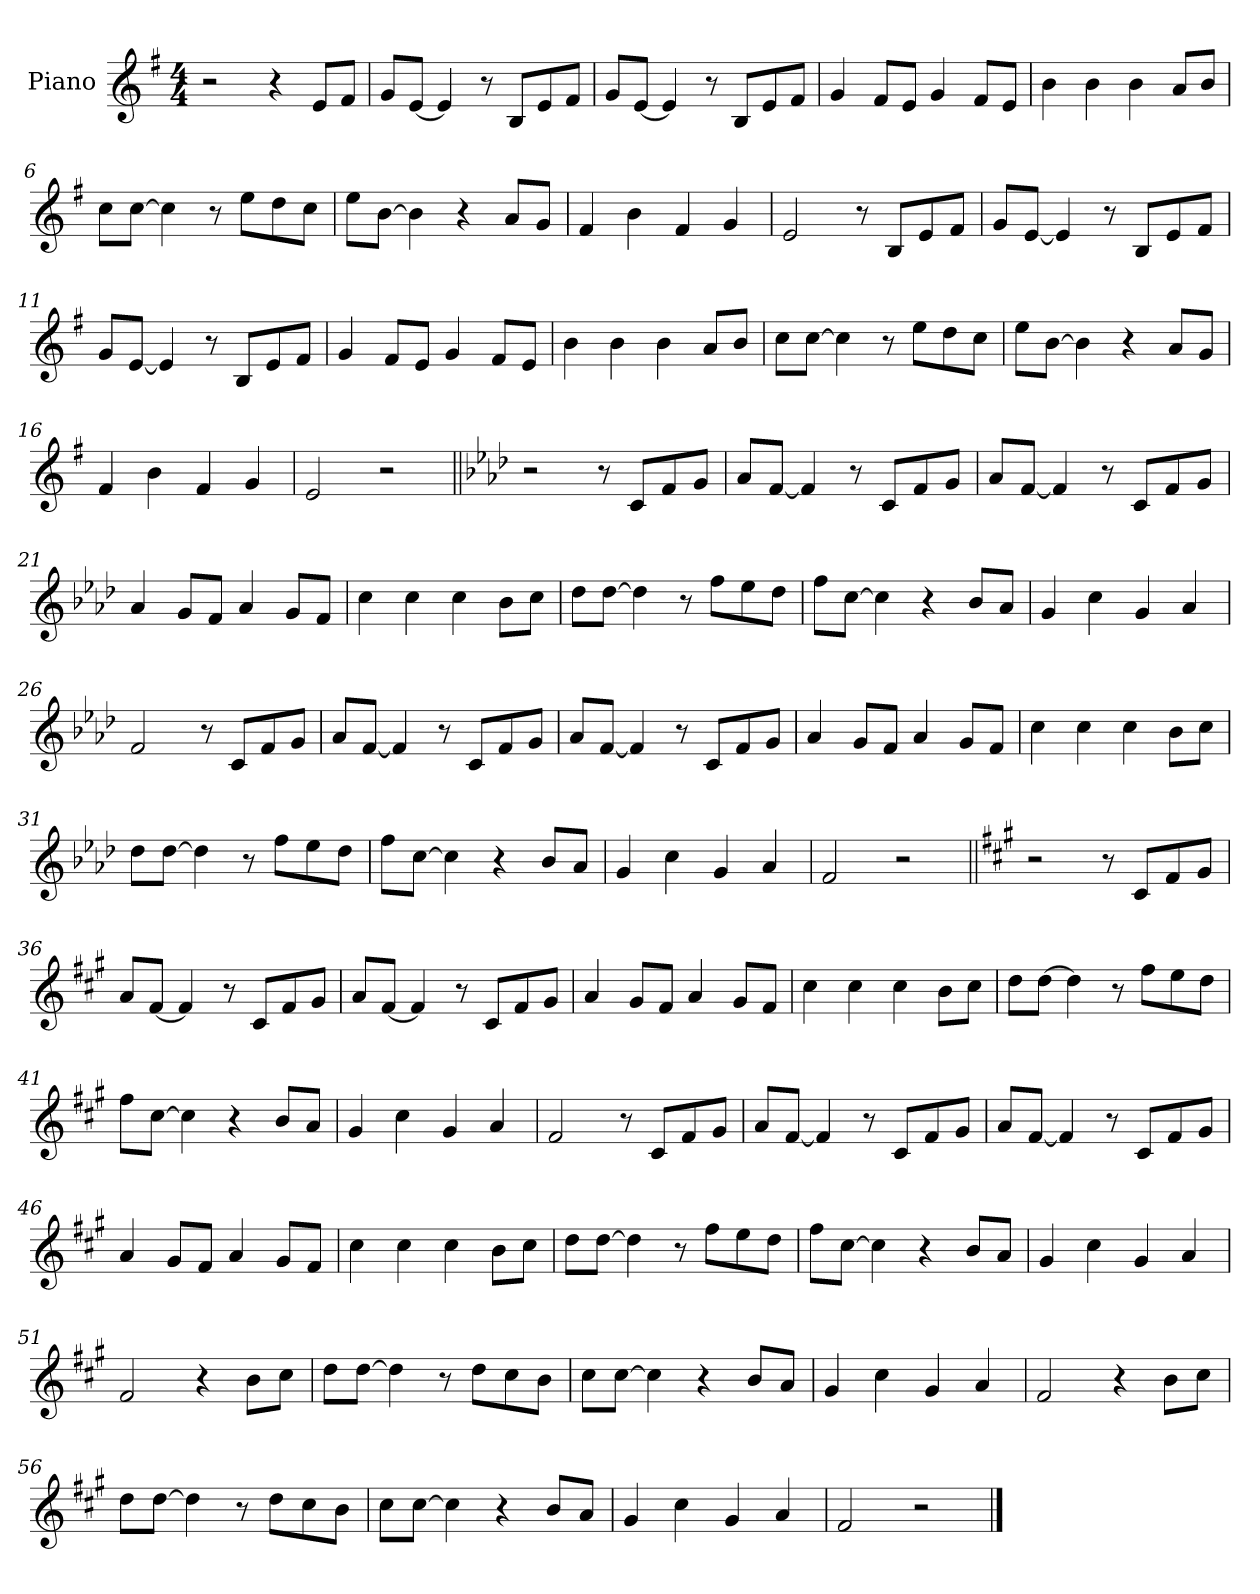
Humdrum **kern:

**kern
*part1
*staff1
*I"Piano
*I'Pno.
*clefG2
*k[f#]
*M4/4
*MM120
=1
2r
4r
8eL
8f#J
=2
8gL
[8eJ
4e]
8r
8BL
8e
8f#J
=3
8gL
[8eJ
4e]
8r
8BL
8e
8f#J
=4
4g
8f#L
8eJ
4g
8f#L
8eJ
=5
4b
4b
4b
8aL
8bJ
=6
8ccL
[8ccJ
4cc]
8r
8eeL
8dd
8ccJ
=7
8eeL
[8bJ
4b]
4r
8aL
8gJ
=8
4f#
4b
4f#
4g
=9
2e
8r
8BL
8e
8f#J
=10
8gL
[8eJ
4e]
8r
8BL
8e
8f#J
=11
8gL
[8eJ
4e]
8r
8BL
8e
8f#J
=12
4g
8f#L
8eJ
4g
8f#L
8eJ
=13
4b
4b
4b
8aL
8bJ
=14
8ccL
[8ccJ
4cc]
8r
8eeL
8dd
8ccJ
=15
8eeL
[8bJ
4b]
4r
8aL
8gJ
=16
4f#
4b
4f#
4g
=17
2e
2r
=18||
*k[b-e-a-d-]
2r
8r
8cL
8f
8gJ
=19
8a-L
[8fJ
4f]
8r
8cL
8f
8gJ
=20
8a-L
[8fJ
4f]
8r
8cL
8f
8gJ
=21
4a-
8gL
8fJ
4a-
8gL
8fJ
=22
4cc
4cc
4cc
8b-L
8ccJ
=23
8dd-L
[8dd-J
4dd-]
8r
8ffL
8ee-
8dd-J
=24
8ffL
[8ccJ
4cc]
4r
8b-L
8a-J
=25
4g
4cc
4g
4a-
=26
2f
8r
8cL
8f
8gJ
=27
8a-L
[8fJ
4f]
8r
8cL
8f
8gJ
=28
8a-L
[8fJ
4f]
8r
8cL
8f
8gJ
=29
4a-
8gL
8fJ
4a-
8gL
8fJ
=30
4cc
4cc
4cc
8b-L
8ccJ
=31
8dd-L
[8dd-J
4dd-]
8r
8ffL
8ee-
8dd-J
=32
8ffL
[8ccJ
4cc]
4r
8b-L
8a-J
=33
4g
4cc
4g
4a-
=34
2f
2r
=35||
*k[f#c#g#]
2r
8r
8c#L
8f#
8g#J
=36
8aL
[8f#J
4f#]
8r
8c#L
8f#
8g#J
=37
8aL
[8f#J
4f#]
8r
8c#L
8f#
8g#J
=38
4a
8g#L
8f#J
4a
8g#L
8f#J
=39
4cc#
4cc#
4cc#
8bL
8cc#J
=40
8ddL
[8ddJ
4dd]
8r
8ff#L
8ee
8ddJ
=41
8ff#L
[8cc#J
4cc#]
4r
8bL
8aJ
=42
4g#
4cc#
4g#
4a
=43
2f#
8r
8c#L
8f#
8g#J
=44
8aL
[8f#J
4f#]
8r
8c#L
8f#
8g#J
=45
8aL
[8f#J
4f#]
8r
8c#L
8f#
8g#J
=46
4a
8g#L
8f#J
4a
8g#L
8f#J
=47
4cc#
4cc#
4cc#
8bL
8cc#J
=48
8ddL
[8ddJ
4dd]
8r
8ff#L
8ee
8ddJ
=49
8ff#L
[8cc#J
4cc#]
4r
8bL
8aJ
=50
4g#
4cc#
4g#
4a
=51
2f#
4r
8bL
8cc#J
=52
8ddL
[8ddJ
4dd]
8r
8ddL
8cc#
8bJ
=53
8cc#L
[8cc#J
4cc#]
4r
8bL
8aJ
=54
4g#
4cc#
4g#
4a
=55
2f#
4r
8bL
8cc#J
=56
8ddL
[8ddJ
4dd]
8r
8ddL
8cc#
8bJ
=57
8cc#L
[8cc#J
4cc#]
4r
8bL
8aJ
=58
4g#
4cc#
4g#
4a
=59
2f#
2r
==
*-
